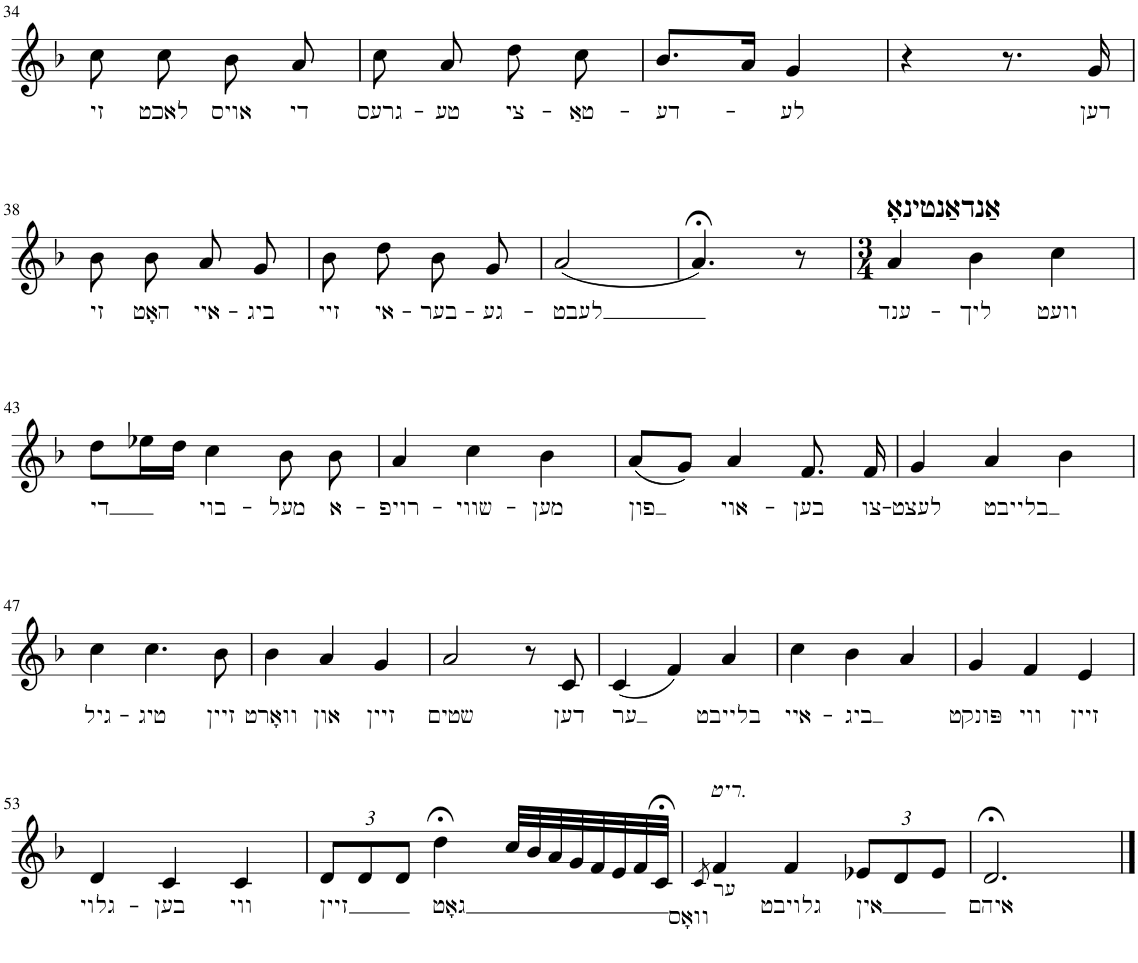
**kern	**text
*part1	*part1
*staff1	*staff1
*I"Piano	*
*I'Pno.	*
!!LO:PB:g=z
*clefG2	*
*k[b-]	*
*M2/4	*
=34	=34
!	!LO:LY:b
8cc\	זי
!	!LO:LY:b
8cc\	לאכט
!	!LO:LY:b
8b-\	אויס
!	!LO:LY:b
8a/	די
=35	=35
!	!LO:LY:b
8cc\	גרעס-
!	!LO:LY:b
8a/	-טע
!	!LO:LY:b
8dd\	צי-
!	!LO:LY:b
8cc\	-טאַ-
=36	=36
!	!LO:LY:b
8.b-/L	-דע-
16a/Jk	.
!	!LO:LY:b
4g/	-לע
=37	=37
4r	.
8.r	.
!	!LO:LY:b
16g/	דען
!!LO:LB:g=z
=38	=38
!	!LO:LY:b
8b-\	זי
!	!LO:LY:b
8b-\	האָט
!	!LO:LY:b
8a/	איי-
!	!LO:LY:b
8g/	-ביג
=39	=39
!	!LO:LY:b
8b-\	זיי
!	!LO:LY:b
8dd\	אי-
!	!LO:LY:b
8b-\	-בער-
!	!LO:LY:b
8g/	-גע-
=40	=40
!	!LO:LY:b
(2a/	-לעבט
=41	=41
4.a;</)	.
8r	.
=42	=42
*M3/4	*
!LO:TX:a:B:t=אַנדאַנטינאָ	!
!	!LO:LY:b
4a/	ענד-
!	!LO:LY:b
4b-\	-ליך
!	!LO:LY:b
4cc\	וועט
!!LO:LB:g=z
=43	=43
!	!LO:LY:b
8dd\L	די
16ee-X\L	.
16dd\JJ	.
!	!LO:LY:b
4cc\	בוי-
!	!LO:LY:b
8b-\	-מעל
!	!LO:LY:b
8b-\	א-
=44	=44
!	!LO:LY:b
4a/	-רויפ-
!	!LO:LY:b
4cc\	-שווי-
!	!LO:LY:b
4b-\	-מען
=45	=45
!	!LO:LY:b
(8a/L	פון
8g/J)	.
!	!LO:LY:b
4a/	אוי-
!	!LO:LY:b
8.f/	-בען
!	!LO:LY:b
16f/	צו-
=46	=46
!	!LO:LY:b
4g/	-לעצט
!	!LO:LY:b
4a/	בלייבט
4b-\	.
!!LO:LB:g=z
=47	=47
!	!LO:LY:b
4cc\	גיל-
!	!LO:LY:b
4.cc\	-טיג
!	!LO:LY:b
8b-\	זיין
=48	=48
!	!LO:LY:b
4b-\	וואָרט
!	!LO:LY:b
4a/	און
!	!LO:LY:b
4g/	זיין
=49	=49
!	!LO:LY:b
2a/	שטים
8r	.
!	!LO:LY:b
8c/	דען
=50	=50
!	!LO:LY:b
(4c/	ער
4f/)	.
!	!LO:LY:b
4a/	בלייבט
=51	=51
!	!LO:LY:b
4cc\	איי-
!	!LO:LY:b
4b-\	-ביג
4a/	.
=52	=52
!	!LO:LY:b
4g/	פּונקט
!	!LO:LY:b
4f/	ווי
!	!LO:LY:b
4e/	זיין
!!LO:LB:g=z
=53	=53
!	!LO:LY:b
4d/	גלוי-
!	!LO:LY:b
4c/	-בען
!	!LO:LY:b
4c/	ווי
=54	=54
*Xbrackettup	*
!	!LO:LY:b
12d/L	זיין
12d/	.
12d/J	.
!	!LO:LY:b
4dd;<\	גאָט
32cc/LLL	.
32b-/	.
32a/	.
32g/	.
32f/	.
32e/	.
32f/	.
32c;</JJJ	.
=55	=55
8qc/	.
!LO:TX:a:i:t=.ריט	!
!LO:TX:b:t=ער	!
!	!LO:LY:b
4f/	וואָס
!	!LO:LY:b
4f/	גלויבט
!	!LO:LY:b
12e-X/L	אין
12d/	.
12e-/J	.
=56	=56
!	!LO:LY:b
2.d;</	איהם
==	==
*-	*-
